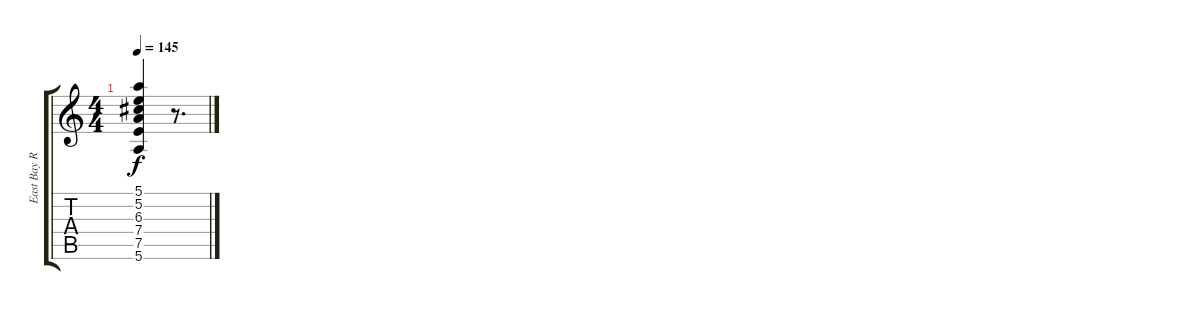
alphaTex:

\track ("East Bay Ray" "East Bay R") {instrument overdrivenguitar}
\staff {score tabs}
\tuning (E4 B3 G3 D3 A2 E2) {hide}
\ts (4 4)
\tempo 145
\clef g2
\ks c
(5.1 5.2 6.3 7.4 7.5 5.6).4{dy f} r.8{d}
